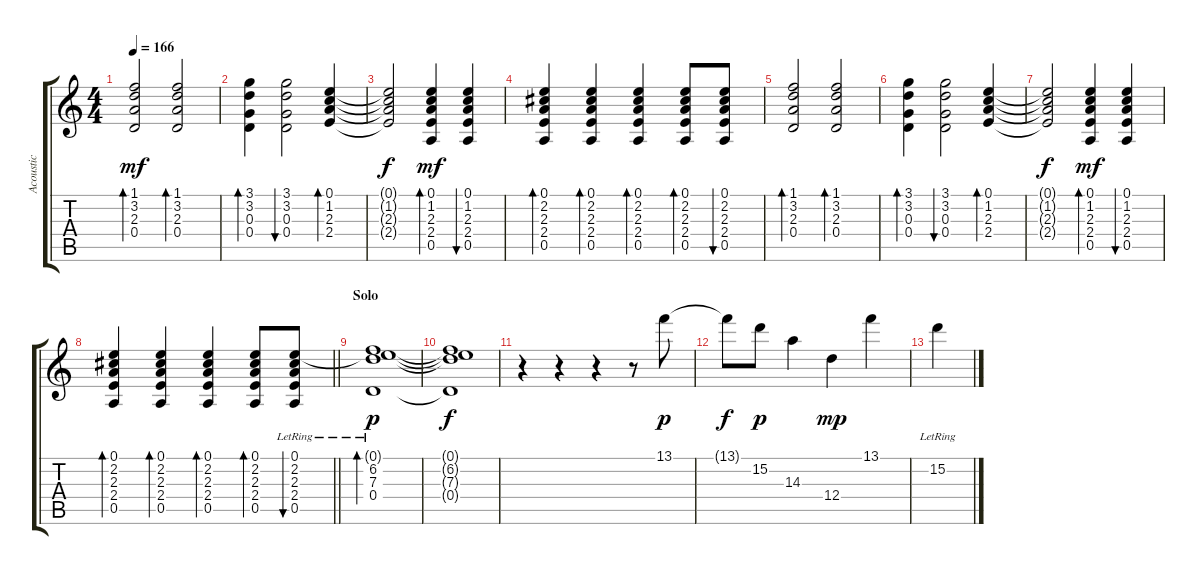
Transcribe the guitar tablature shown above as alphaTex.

\track ("Acoustic" "Acoustic") {instrument acousticguitarsteel}
\staff {score tabs}
\tuning (E4 B3 G3 D3 A2 E2) {hide}
\ts (4 4)
\tempo 166
\clef g2
\ks c
(1.1 3.2 2.3 0.4).2{bd 60 dy mf} (1.1 3.2 2.3 0.4).2{bd 60} |
(3.1 3.2 0.3 0.4).4{bd 30} (3.1 3.2 0.3 0.4).2{bu 30} (0.1 1.2 2.3 2.4).4{bd 30} |
(0.1{t} 1.2{t} 2.3{t} 2.4{t}).2{dy f} (0.1 1.2 2.3 2.4 0.5).4{bd 30 dy mf} (0.1 1.2 2.3 2.4 0.5).4{bu 30} |
(0.1 2.2 2.3 2.4 0.5).4{bd 30} (0.1 2.2 2.3 2.4 0.5).4{bd 30} (0.1 2.2 2.3 2.4 0.5).4{bd 30} (0.1 2.2 2.3 2.4 0.5).8{bd 30} (0.1 2.2 2.3 2.4 0.5).8{bu 30} |
(1.1 3.2 2.3 0.4).2{bd 60} (1.1 3.2 2.3 0.4).2{bd 60} |
(3.1 3.2 0.3 0.4).4{bd 30} (3.1 3.2 0.3 0.4).2{bu 30} (0.1 1.2 2.3 2.4).4{bd 30} |
(0.1{t} 1.2{t} 2.3{t} 2.4{t}).2{dy f} (0.1 1.2 2.3 2.4 0.5).4{bd 30 dy mf} (0.1 1.2 2.3 2.4 0.5).4{bu 30} |
\barLineRight lightlight
(0.1 2.2 2.3 2.4 0.5).4{bd 30} (0.1 2.2 2.3 2.4 0.5).4{bd 30} (0.1 2.2 2.3 2.4 0.5).4{bd 30} (0.1 2.2 2.3 2.4 0.5).8{bd 30} (0.1{lr} 2.2{lr} 2.3{lr} 2.4{lr} 0.5{lr}).8{bu 30} |
\section ("" "Solo")
(0.1{t} 6.2 7.3 0.4{lr}).1{bd 480 dy p} |
(0.1{t} 6.2{t} 7.3{t} 0.4{t}).1{dy f} |
r.4 r.4 r.4 r.8 13.1.8{dy p} |
13.1{t}.8{dy f} 15.2.8{dy p} 14.3.4 12.4.4{dy mp} 13.1.4 |
15.2{lr}.4
